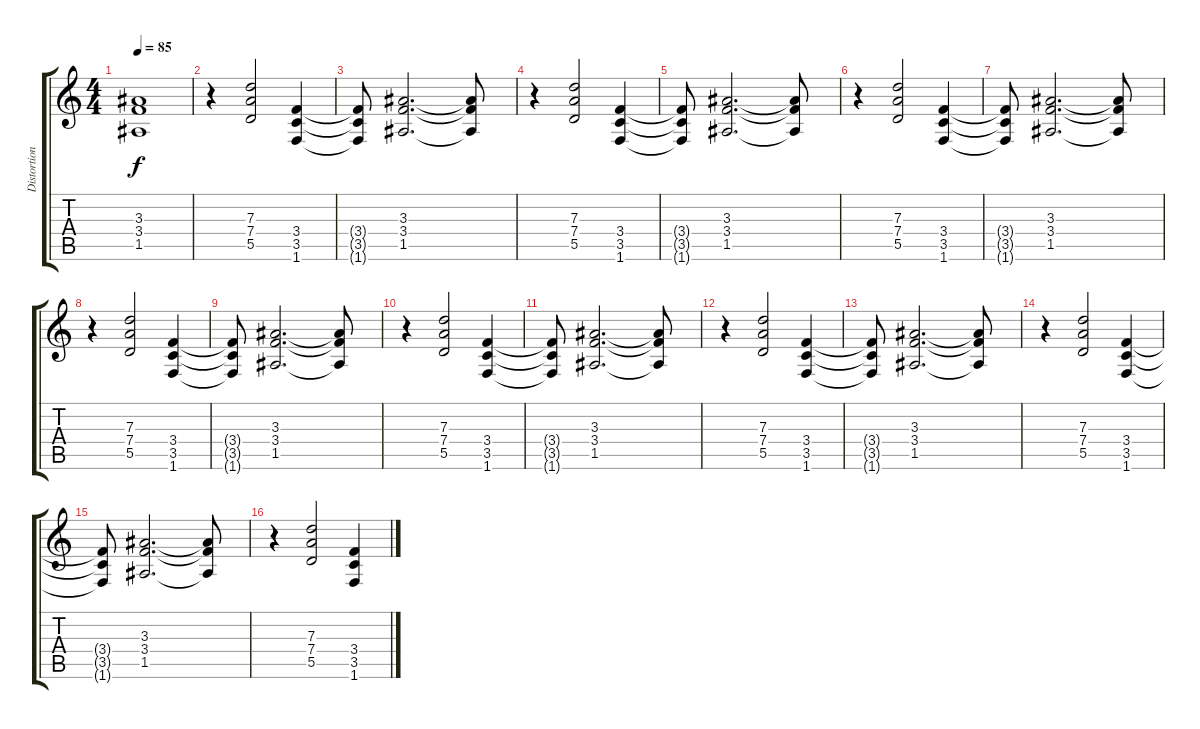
\track ("Distortion guitar" "Distortion") {instrument distortionguitar}
\staff {score tabs}
\tuning (E4 B3 G3 D3 A2 E2) {hide}
\ts (4 4)
\tempo 85
\clef g2
\ks c
(3.3{t} 3.4{t} 1.5{t}).1{dy f} |
r.4 (7.3 7.4 5.5).2 (3.4 3.5 1.6).4 |
(3.4{t} 3.5{t} 1.6{t}).8 (3.3 3.4 1.5).2{d} (3.3{t} 3.4{t} 1.5{t}).8 |
r.4 (7.3 7.4 5.5).2 (3.4 3.5 1.6).4 |
(3.4{t} 3.5{t} 1.6{t}).8 (3.3 3.4 1.5).2{d} (3.3{t} 3.4{t} 1.5{t}).8 |
r.4 (7.3 7.4 5.5).2 (3.4 3.5 1.6).4 |
(3.4{t} 3.5{t} 1.6{t}).8 (3.3 3.4 1.5).2{d} (3.3{t} 3.4{t} 1.5{t}).8 |
r.4 (7.3 7.4 5.5).2 (3.4 3.5 1.6).4 |
(3.4{t} 3.5{t} 1.6{t}).8 (3.3 3.4 1.5).2{d} (3.3{t} 3.4{t} 1.5{t}).8 |
r.4 (7.3 7.4 5.5).2 (3.4 3.5 1.6).4 |
(3.4{t} 3.5{t} 1.6{t}).8 (3.3 3.4 1.5).2{d} (3.3{t} 3.4{t} 1.5{t}).8 |
r.4 (7.3 7.4 5.5).2 (3.4 3.5 1.6).4 |
(3.4{t} 3.5{t} 1.6{t}).8 (3.3 3.4 1.5).2{d} (3.3{t} 3.4{t} 1.5{t}).8 |
r.4 (7.3 7.4 5.5).2 (3.4 3.5 1.6).4 |
(3.4{t} 3.5{t} 1.6{t}).8 (3.3 3.4 1.5).2{d} (3.3{t} 3.4{t} 1.5{t}).8 |
r.4 (7.3 7.4 5.5).2 (3.4 3.5 1.6).4
